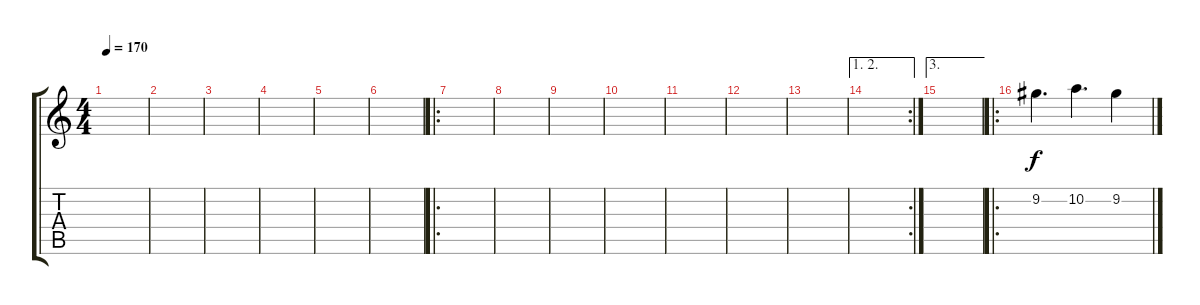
\track "" {instrument distortionguitar}
\staff {score tabs}
\tuning (E4 B3 G3 D3 A2 E2) {hide}
\ts (4 4)
\tempo 170
\clef g2
\ks c
|
|
|
|
|
|
\ro
|
|
|
|
|
|
|
\ae (1 2)
\rc 2
|
\ae 3
|
\ro
9.2.4{d} 10.2.4{d} 9.2.4
